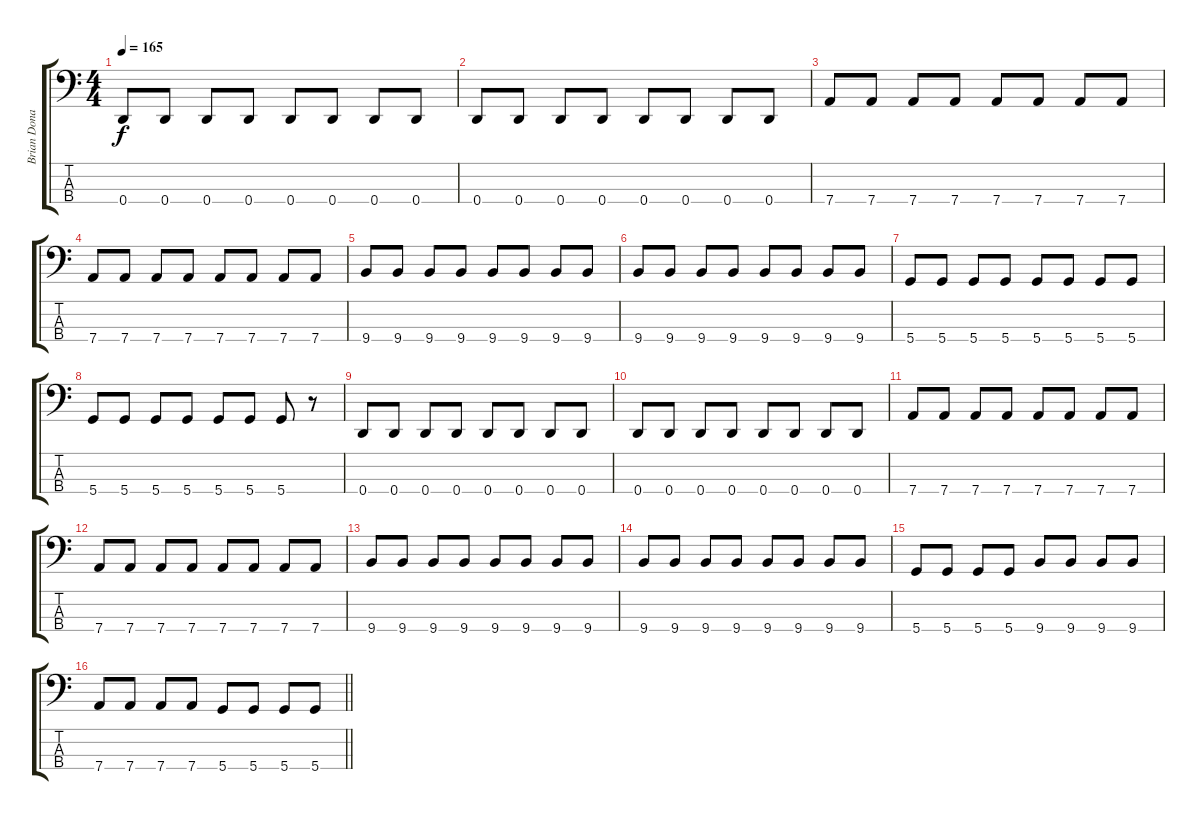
\track ("Brian Donahue (Bass)" "Brian Dona") {instrument electricbassfinger}
\staff {score tabs}
\tuning (Gb1 D2 A1 D1) {hide}
\ts (4 4)
\tempo 165
\clef f4
\ks c
0.4.8{dy f} 0.4.8 0.4.8 0.4.8 0.4.8 0.4.8 0.4.8 0.4.8 |
0.4.8 0.4.8 0.4.8 0.4.8 0.4.8 0.4.8 0.4.8 0.4.8 |
7.4.8 7.4.8 7.4.8 7.4.8 7.4.8 7.4.8 7.4.8 7.4.8 |
7.4.8 7.4.8 7.4.8 7.4.8 7.4.8 7.4.8 7.4.8 7.4.8 |
9.4.8 9.4.8 9.4.8 9.4.8 9.4.8 9.4.8 9.4.8 9.4.8 |
9.4.8 9.4.8 9.4.8 9.4.8 9.4.8 9.4.8 9.4.8 9.4.8 |
5.4.8 5.4.8 5.4.8 5.4.8 5.4.8 5.4.8 5.4.8 5.4.8 |
5.4.8 5.4.8 5.4.8 5.4.8 5.4.8 5.4.8 5.4.8 r.8 |
0.4.8 0.4.8 0.4.8 0.4.8 0.4.8 0.4.8 0.4.8 0.4.8 |
0.4.8 0.4.8 0.4.8 0.4.8 0.4.8 0.4.8 0.4.8 0.4.8 |
7.4.8 7.4.8 7.4.8 7.4.8 7.4.8 7.4.8 7.4.8 7.4.8 |
7.4.8 7.4.8 7.4.8 7.4.8 7.4.8 7.4.8 7.4.8 7.4.8 |
9.4.8 9.4.8 9.4.8 9.4.8 9.4.8 9.4.8 9.4.8 9.4.8 |
9.4.8 9.4.8 9.4.8 9.4.8 9.4.8 9.4.8 9.4.8 9.4.8 |
5.4.8 5.4.8 5.4.8 5.4.8 9.4.8 9.4.8 9.4.8 9.4.8 |
\barLineRight lightlight
7.4.8 7.4.8 7.4.8 7.4.8 5.4.8 5.4.8 5.4.8 5.4.8
